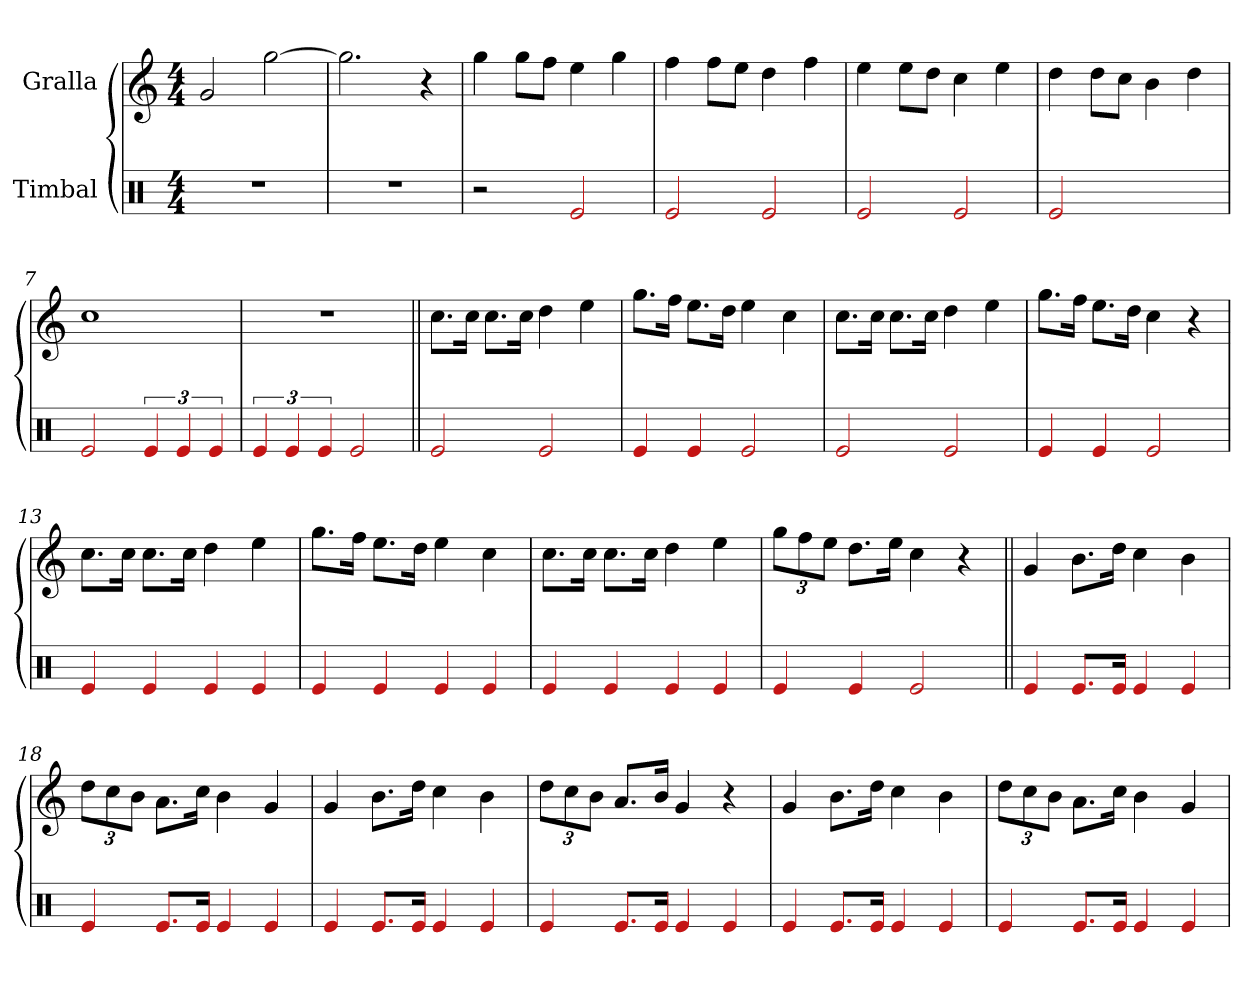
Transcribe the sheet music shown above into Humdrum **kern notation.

**kern	**kern
*part2	*part1
*staff2	*staff1
*I"Timbal	*I"Gralla
*clefX	*clefG2
*k[]	*k[]
*M4/4	*M4/4
=1	=1
1r	2g
.	[2gg
=2	=2
1r	2.gg]
.	4r
=3	=3
2r	4gg
.	8gg\L
.	8ff\J
2e	4ee
.	4gg
=4	=4
2e	4ff
.	8ff\L
.	8ee\J
2e	4dd
.	4ff
=5	=5
2e	4ee
.	8ee\L
.	8dd\J
2e	4cc
.	4ee
=6	=6
2e	4dd
.	8dd\L
.	8cc\J
2ryy	4b
.	4dd
=7	=7
2e	1cc
6e	.
6e	.
6e	.
=8	=8
6e	1r
6e	.
6e	.
2e	.
=9||	=9||
2e	8.cc\L
.	16cc\Jk
.	8.cc\L
.	16cc\Jk
2e	4dd
.	4ee
=10	=10
4e	8.gg\L
.	16ff\Jk
4e	8.ee\L
.	16dd\Jk
2e	4ee
.	4cc
=11	=11
2e	8.cc\L
.	16cc\Jk
.	8.cc\L
.	16cc\Jk
2e	4dd
.	4ee
=12	=12
4e	8.gg\L
.	16ff\Jk
4e	8.ee\L
.	16dd\Jk
2e	4cc
.	4r
=13	=13
4e	8.cc\L
.	16cc\Jk
4e	8.cc\L
.	16cc\Jk
4e	4dd
4e	4ee
=14	=14
4e	8.gg\L
.	16ff\Jk
4e	8.ee\L
.	16dd\Jk
4e	4ee
4e	4cc
=15	=15
4e	8.cc\L
.	16cc\Jk
4e	8.cc\L
.	16cc\Jk
4e	4dd
4e	4ee
=16	=16
4e	12gg\L
.	12ff\
.	12ee\J
4e	8.dd\L
.	16ee\Jk
2e	4cc
.	4r
=17||	=17||
4e	4g
8.e/L	8.b\L
16e/Jk	16dd\Jk
4e	4cc
4e	4b
=18	=18
4e	12dd\L
.	12cc\
.	12b\J
8.e/L	8.a\L
16e/Jk	16cc\Jk
4e	4b
4e	4g
=19	=19
4e	4g
8.e/L	8.b\L
16e/Jk	16dd\Jk
4e	4cc
4e	4b
=20	=20
4e	12dd\L
.	12cc\
.	12b\J
8.e/L	8.a/L
16e/Jk	16b/Jk
4e	4g
4e	4r
=21	=21
4e	4g
8.e/L	8.b\L
16e/Jk	16dd\Jk
4e	4cc
4e	4b
=22	=22
4e	12dd\L
.	12cc\
.	12b\J
8.e/L	8.a\L
16e/Jk	16cc\Jk
4e	4b
4e	4g
=	=
*-	*-
